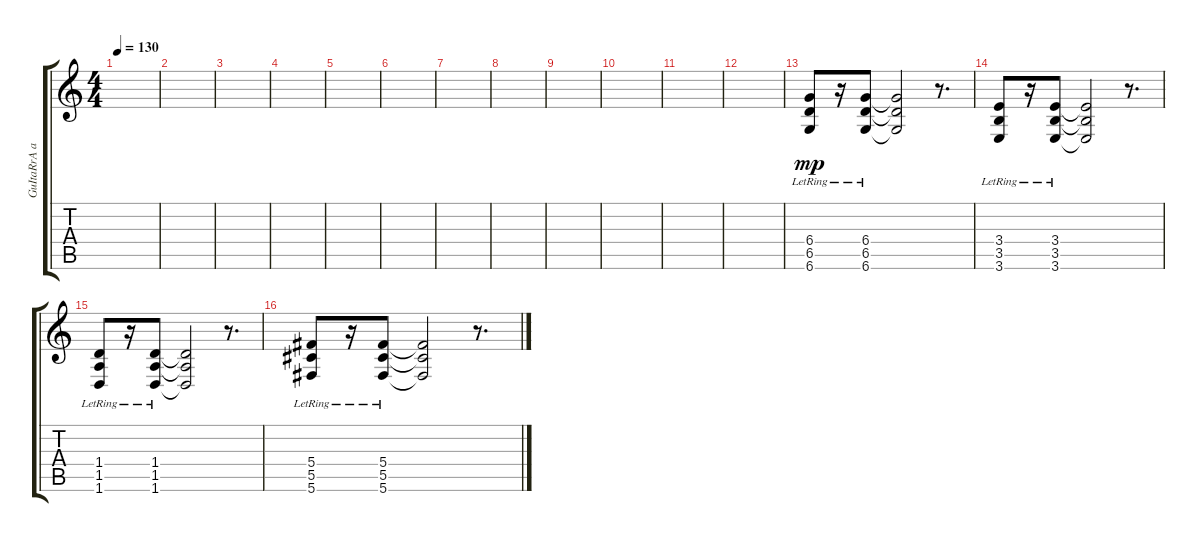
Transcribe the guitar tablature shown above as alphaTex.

\track ("GuItaRrA aUxI." "GuItaRrA a") {instrument distortionguitar}
\staff {score tabs}
\tuning (Eb4 Bb3 Gb3 Db3 Ab2 Db2) {hide}
\ts (4 4)
\tempo 130
\clef g2
\ks c
|
|
|
|
|
|
|
|
|
|
|
|
(6.4{lr} 6.5{lr} 6.6{lr}).8{dy mp balance 8} r.16 (6.4{lr} 6.5{lr} 6.6{lr}).8 (6.4{t} 6.5{t} 6.6{t}).2 r.8{d} |
(3.4{lr} 3.5{lr} 3.6{lr}).8 r.16 (3.4{lr} 3.5{lr} 3.6{lr}).8 (3.4{t} 3.5{t} 3.6{t}).2 r.8{d} |
(1.4{lr} 1.5{lr} 1.6{lr}).8 r.16 (1.4{lr} 1.5{lr} 1.6{lr}).8 (1.4{t} 1.5{t} 1.6{t}).2 r.8{d} |
(5.4{lr} 5.5{lr} 5.6{lr}).8 r.16 (5.4{lr} 5.5{lr} 5.6{lr}).8 (5.4{t} 5.5{t} 5.6{t}).2 r.8{d}
